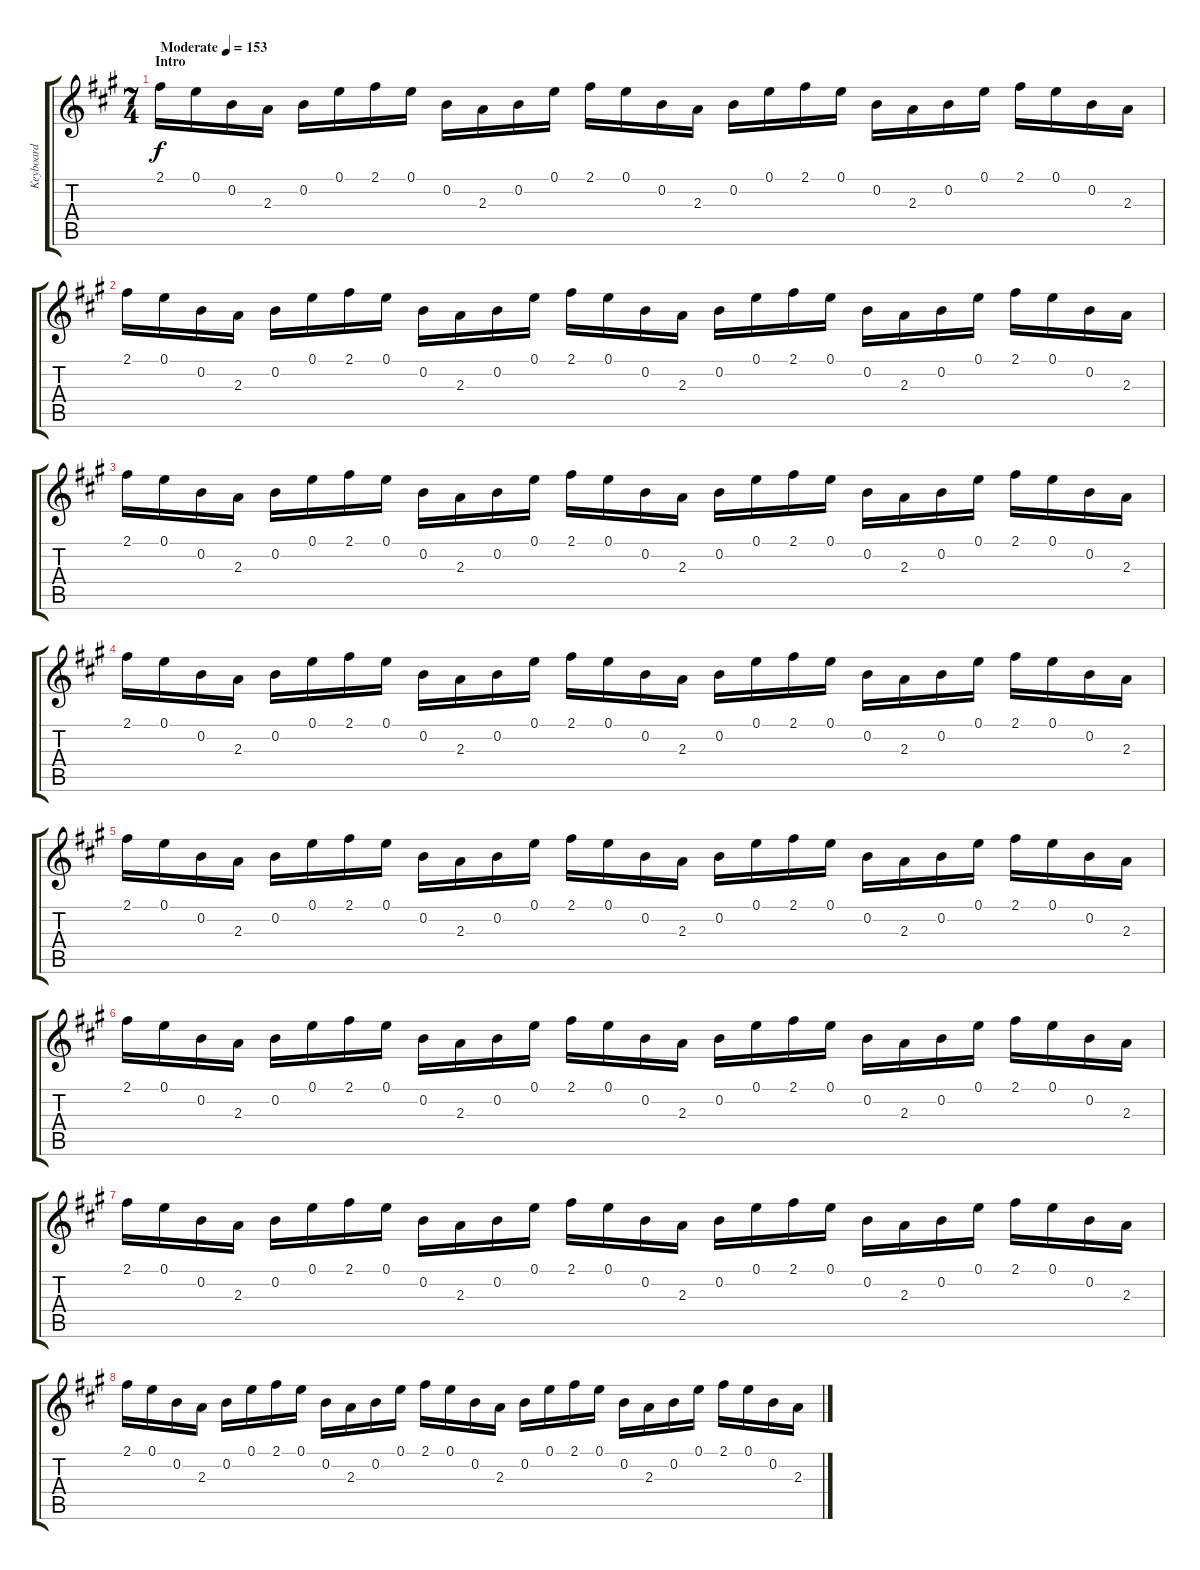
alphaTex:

\track ("Keyboard" "Keyboard") {instrument acousticgrandpiano}
\staff {score tabs}
\tuning (E5 B4 G4 D4 A3 E3) {hide}
\ts (7 4)
\section ("" "Intro")
\tempo (153 "Moderate")
\clef g2
\ks a
2.1.16{dy f instrument acousticgrandpiano} 0.1.16 0.2.16 2.3.16 0.2.16 0.1.16 2.1.16 0.1.16 0.2.16 2.3.16 0.2.16 0.1.16 2.1.16 0.1.16 0.2.16 2.3.16 0.2.16 0.1.16 2.1.16 0.1.16 0.2.16 2.3.16 0.2.16 0.1.16 2.1.16 0.1.16 0.2.16 2.3.16 |
2.1.16 0.1.16 0.2.16 2.3.16 0.2.16 0.1.16 2.1.16 0.1.16 0.2.16 2.3.16 0.2.16 0.1.16 2.1.16 0.1.16 0.2.16 2.3.16 0.2.16 0.1.16 2.1.16 0.1.16 0.2.16 2.3.16 0.2.16 0.1.16 2.1.16 0.1.16 0.2.16 2.3.16 |
2.1.16 0.1.16 0.2.16 2.3.16 0.2.16 0.1.16 2.1.16 0.1.16 0.2.16 2.3.16 0.2.16 0.1.16 2.1.16 0.1.16 0.2.16 2.3.16 0.2.16 0.1.16 2.1.16 0.1.16 0.2.16 2.3.16 0.2.16 0.1.16 2.1.16 0.1.16 0.2.16 2.3.16 |
2.1.16 0.1.16 0.2.16 2.3.16 0.2.16 0.1.16 2.1.16 0.1.16 0.2.16 2.3.16 0.2.16 0.1.16 2.1.16 0.1.16 0.2.16 2.3.16 0.2.16 0.1.16 2.1.16 0.1.16 0.2.16 2.3.16 0.2.16 0.1.16 2.1.16 0.1.16 0.2.16 2.3.16 |
2.1.16 0.1.16 0.2.16 2.3.16 0.2.16 0.1.16 2.1.16 0.1.16 0.2.16 2.3.16 0.2.16 0.1.16 2.1.16 0.1.16 0.2.16 2.3.16 0.2.16 0.1.16 2.1.16 0.1.16 0.2.16 2.3.16 0.2.16 0.1.16 2.1.16 0.1.16 0.2.16 2.3.16 |
2.1.16 0.1.16 0.2.16 2.3.16 0.2.16 0.1.16 2.1.16 0.1.16 0.2.16 2.3.16 0.2.16 0.1.16 2.1.16 0.1.16 0.2.16 2.3.16 0.2.16 0.1.16 2.1.16 0.1.16 0.2.16 2.3.16 0.2.16 0.1.16 2.1.16 0.1.16 0.2.16 2.3.16 |
2.1.16 0.1.16 0.2.16 2.3.16 0.2.16 0.1.16 2.1.16 0.1.16 0.2.16 2.3.16 0.2.16 0.1.16 2.1.16 0.1.16 0.2.16 2.3.16 0.2.16 0.1.16 2.1.16 0.1.16 0.2.16 2.3.16 0.2.16 0.1.16 2.1.16 0.1.16 0.2.16 2.3.16 |
2.1.16 0.1.16 0.2.16 2.3.16 0.2.16 0.1.16 2.1.16 0.1.16 0.2.16 2.3.16 0.2.16 0.1.16 2.1.16 0.1.16 0.2.16 2.3.16 0.2.16 0.1.16 2.1.16 0.1.16 0.2.16 2.3.16 0.2.16 0.1.16 2.1.16 0.1.16 0.2.16 2.3.16
